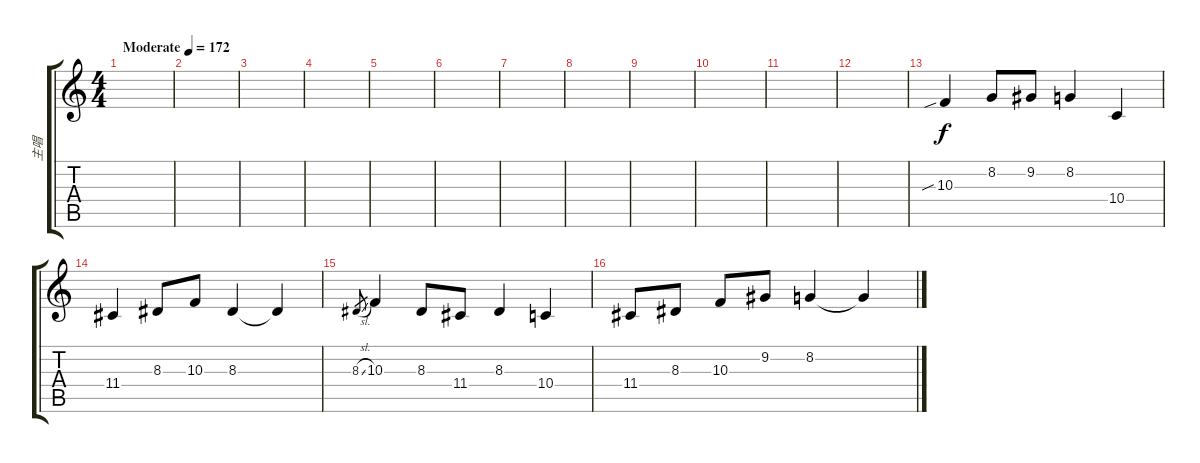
\track ("主唱" "主唱") {instrument lead1square}
\staff {score tabs}
\tuning (E4 B3 G3 D3 A2 E2) {hide}
\ts (4 4)
\tempo (172 "Moderate")
\clef g2
\ks c
|
|
|
|
|
|
|
|
|
|
|
|
10.3{sib}.4 8.2.8 9.2.8 8.2.4 10.4.4 |
11.4.4 8.3.8 10.3.8 8.3.4 8.3{t}.4 |
8.3{sl}.8{gr} 10.3.4 8.3.8 11.4.8 8.3.4 10.4.4 |
11.4.8 8.3.8 10.3.8 9.2.8 8.2.4 8.2{t}.4
